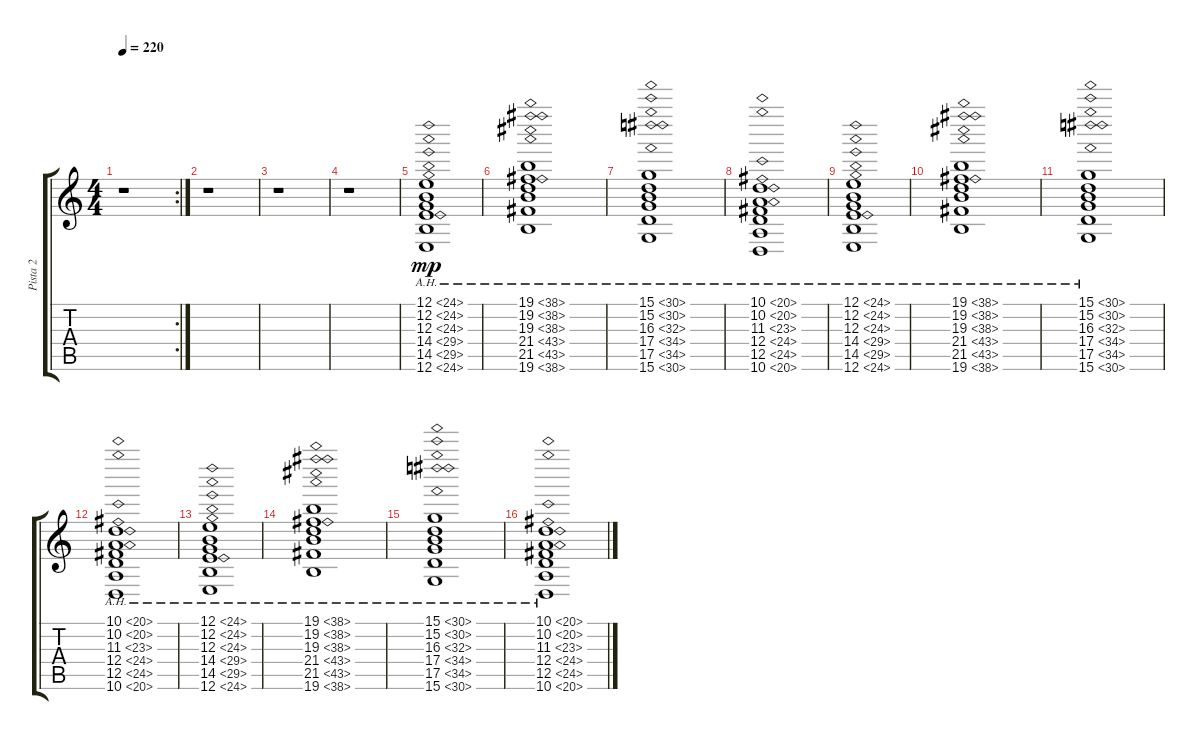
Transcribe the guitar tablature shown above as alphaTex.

\track ("Pista 2" "Pista 2") {instrument tubularbells}
\staff {score tabs}
\tuning (E4 B3 G3 D3 A2 E2) {hide}
\rc 2
\ts (4 4)
\tempo 220
\clef g2
\ks c
r.1{dy mp} |
r.1 |
r.1 |
r.1 |
(12.1{ah 12} 12.2{ah 12} 12.3{ah 12} 14.4{ah 15} 14.5{ah 15} 12.6{ah 12}).1 |
(19.1{ah 19} 19.2{ah 19} 19.3{ah 19} 21.4{ah 22} 21.5{ah 22} 19.6{ah 19}).1 |
(15.1{ah 15} 15.2{ah 15} 16.3{ah 16} 17.4{ah 17} 17.5{ah 17} 15.6{ah 15}).1 |
(10.1{ah 10} 10.2{ah 10} 11.3{ah 12} 12.4{ah 12} 12.5{ah 12} 10.6{ah 10}).1 |
(12.1{ah 12} 12.2{ah 12} 12.3{ah 12} 14.4{ah 15} 14.5{ah 15} 12.6{ah 12}).1 |
(19.1{ah 19} 19.2{ah 19} 19.3{ah 19} 21.4{ah 22} 21.5{ah 22} 19.6{ah 19}).1 |
(15.1{ah 15} 15.2{ah 15} 16.3{ah 16} 17.4{ah 17} 17.5{ah 17} 15.6{ah 15}).1 |
(10.1{ah 10} 10.2{ah 10} 11.3{ah 12} 12.4{ah 12} 12.5{ah 12} 10.6{ah 10}).1 |
(12.1{ah 12} 12.2{ah 12} 12.3{ah 12} 14.4{ah 15} 14.5{ah 15} 12.6{ah 12}).1 |
(19.1{ah 19} 19.2{ah 19} 19.3{ah 19} 21.4{ah 22} 21.5{ah 22} 19.6{ah 19}).1 |
(15.1{ah 15} 15.2{ah 15} 16.3{ah 16} 17.4{ah 17} 17.5{ah 17} 15.6{ah 15}).1 |
(10.1{ah 10} 10.2{ah 10} 11.3{ah 12} 12.4{ah 12} 12.5{ah 12} 10.6{ah 10}).1
